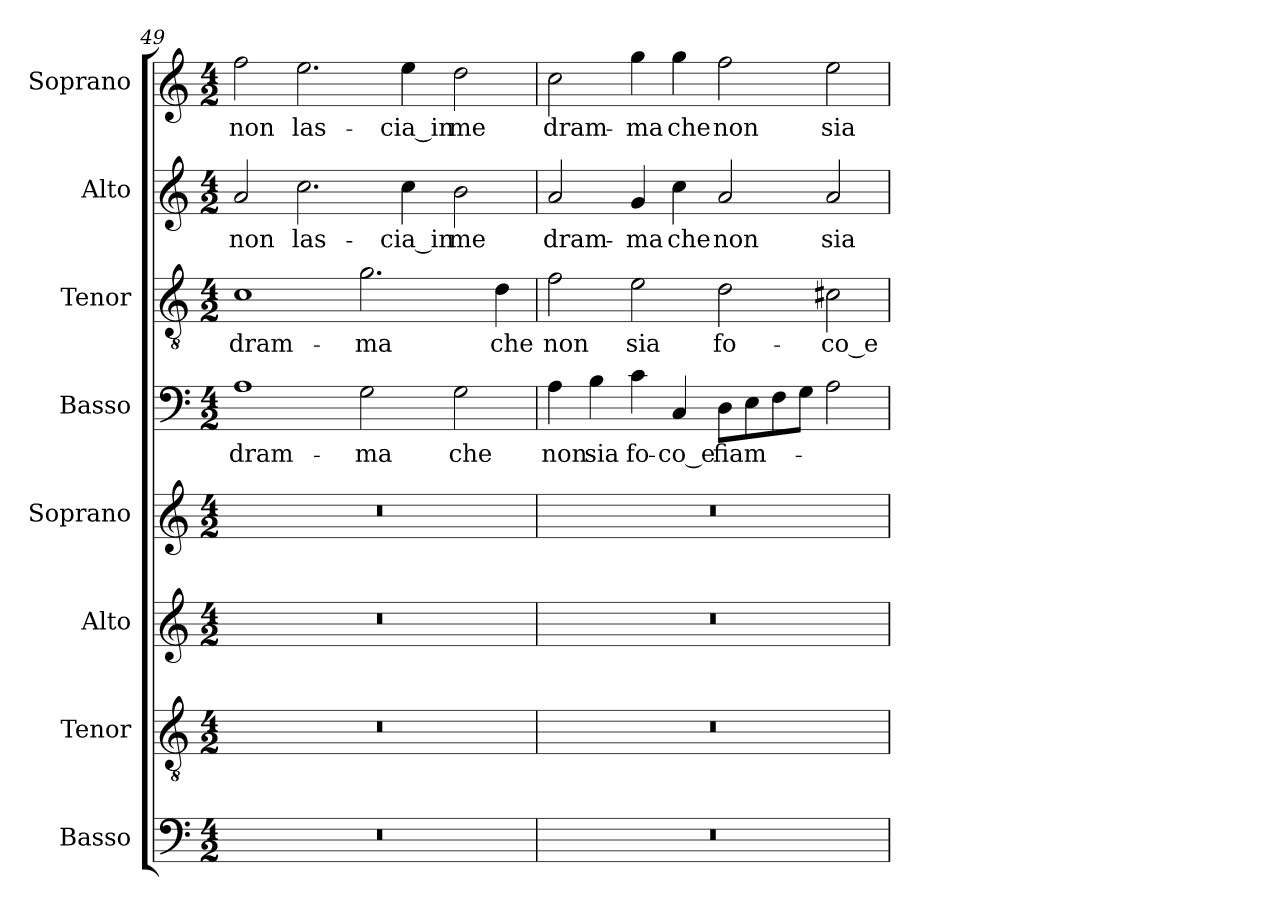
**kern	**kern	**kern	**kern	**kern	**text	**kern	**text	**kern	**text	**kern	**text
*part8	*part7	*part6	*part5	*part4	*part4	*part3	*part3	*part2	*part2	*part1	*part1
*staff8	*staff7	*staff6	*staff5	*staff4	*staff4	*staff3	*staff3	*staff2	*staff2	*staff1	*staff1
*I"Basso	*I"Tenor	*I"Alto	*I"Soprano	*I"Basso	*	*I"Tenor	*	*I"Alto	*	*I"Soprano	*
*	*I'T.	*I'A.	*I'Sop.	*	*	*I'T.	*	*I'A.	*	*I'Sop.	*
*clefF4	*clefGv2	*clefG2	*clefG2	*clefF4	*	*clefGv2	*	*clefG2	*	*clefG2	*
*	*ITrd7c12	*	*	*	*	*ITrd7c12	*	*	*	*	*
*k[]	*k[]	*k[]	*k[]	*k[]	*	*k[]	*	*k[]	*	*k[]	*
*C:	*C:	*C:	*C:	*C:	*	*C:	*	*C:	*	*C:	*
*M4/2	*M4/2	*M4/2	*M4/2	*M4/2	*	*M4/2	*	*M4/2	*	*M4/2	*
=49	=49	=49	=49	=49	=49	=49	=49	=49	=49	=49	=49
!LO:N:vis=1	!LO:N:vis=1	!LO:N:vis=1	!LO:N:vis=1	!	!	!	!	!	!	!	!
!	!	!	!	!	!LO:LY:b:color=#000000	!	!	!	!	!	!
!	!	!	!	!	!	!	!LO:LY:b:color=#000000	!	!	!	!
!	!	!	!	!	!	!	!	!	!LO:LY:b:color=#000000	!	!
!	!	!	!	!	!	!	!	!	!	!	!LO:LY:b:color=#000000
0r	0r	0r	0r	1Ai	dram-	1Ci	dram-	2ai/	non	2ffi\	non
!	!	!	!	!	!	!	!	!	!LO:LY:b:color=#000000	!	!
!	!	!	!	!	!	!	!	!	!	!	!LO:LY:b:color=#000000
.	.	.	.	.	.	.	.	2.cci\	las-	2.eei\	las-
!	!	!	!	!	!LO:LY:b:color=#000000	!	!	!	!	!	!
!	!	!	!	!	!	!	!LO:LY:b:color=#000000	!	!	!	!
.	.	.	.	2Gi\	-ma	2.Gi\	-ma	.	.	.	.
!	!	!	!	!	!	!	!	!	!LO:LY:b:color=#000000	!	!
!	!	!	!	!	!	!	!	!	!	!	!LO:LY:b:color=#000000
.	.	.	.	.	.	.	.	4cci\	-cia_in	4eei\	-cia_in
!	!	!	!	!	!LO:LY:b:color=#000000	!	!	!	!	!	!
!	!	!	!	!	!	!	!	!	!LO:LY:b:color=#000000	!	!
!	!	!	!	!	!	!	!	!	!	!	!LO:LY:b:color=#000000
.	.	.	.	2Gi\	che	.	.	2bi\	me	2ddi\	me
!	!	!	!	!	!	!	!LO:LY:b:color=#000000	!	!	!	!
.	.	.	.	.	.	4Di\	che	.	.	.	.
=50	=50	=50	=50	=50	=50	=50	=50	=50	=50	=50	=50
!LO:N:vis=1	!LO:N:vis=1	!LO:N:vis=1	!LO:N:vis=1	!	!	!	!	!	!	!	!
!	!	!	!	!	!LO:LY:b:color=#000000	!	!	!	!	!	!
!	!	!	!	!	!	!	!LO:LY:b:color=#000000	!	!	!	!
!	!	!	!	!	!	!	!	!	!LO:LY:b:color=#000000	!	!
!	!	!	!	!	!	!	!	!	!	!	!LO:LY:b:color=#000000
0r	0r	0r	0r	4Ai\	non	2Fi\	non	2ai/	dram-	2cci\	dram-
!	!	!	!	!	!LO:LY:b:color=#000000	!	!	!	!	!	!
.	.	.	.	4Bi\	sia	.	.	.	.	.	.
!	!	!	!	!	!LO:LY:b:color=#000000	!	!	!	!	!	!
!	!	!	!	!	!	!	!LO:LY:b:color=#000000	!	!	!	!
!	!	!	!	!	!	!	!	!	!LO:LY:b:color=#000000	!	!
!	!	!	!	!	!	!	!	!	!	!	!LO:LY:b:color=#000000
.	.	.	.	4ci\	fo-	2Ei\	sia	4gi/	-ma	4ggi\	-ma
!	!	!	!	!	!LO:LY:b:color=#000000	!	!	!	!	!	!
!	!	!	!	!	!	!	!	!	!LO:LY:b:color=#000000	!	!
!	!	!	!	!	!	!	!	!	!	!	!LO:LY:b:color=#000000
.	.	.	.	4Ci/	-co_e	.	.	4cci\	che	4ggi\	che
!	!	!	!	!	!LO:LY:b:color=#000000	!	!	!	!	!	!
!	!	!	!	!	!	!	!LO:LY:b:color=#000000	!	!	!	!
!	!	!	!	!	!	!	!	!	!LO:LY:b:color=#000000	!	!
!	!	!	!	!	!	!	!	!	!	!	!LO:LY:b:color=#000000
.	.	.	.	8Di\L	fiam-	2Di\	fo-	2ai/	non	2ffi\	non
.	.	.	.	8Ei\	.	.	.	.	.	.	.
.	.	.	.	8Fi\	.	.	.	.	.	.	.
.	.	.	.	8Gi\J	.	.	.	.	.	.	.
!	!	!	!	!	!	!	!LO:LY:b:color=#000000	!	!	!	!
!	!	!	!	!	!	!	!	!	!LO:LY:b:color=#000000	!	!
!	!	!	!	!	!	!	!	!	!	!	!LO:LY:b:color=#000000
.	.	.	.	2Ai\	.	2C#Xi\	-co_e	2ai/	sia	2eei\	sia
=	=	=	=	=	=	=	=	=	=	=	=
*-	*-	*-	*-	*-	*-	*-	*-	*-	*-	*-	*-
